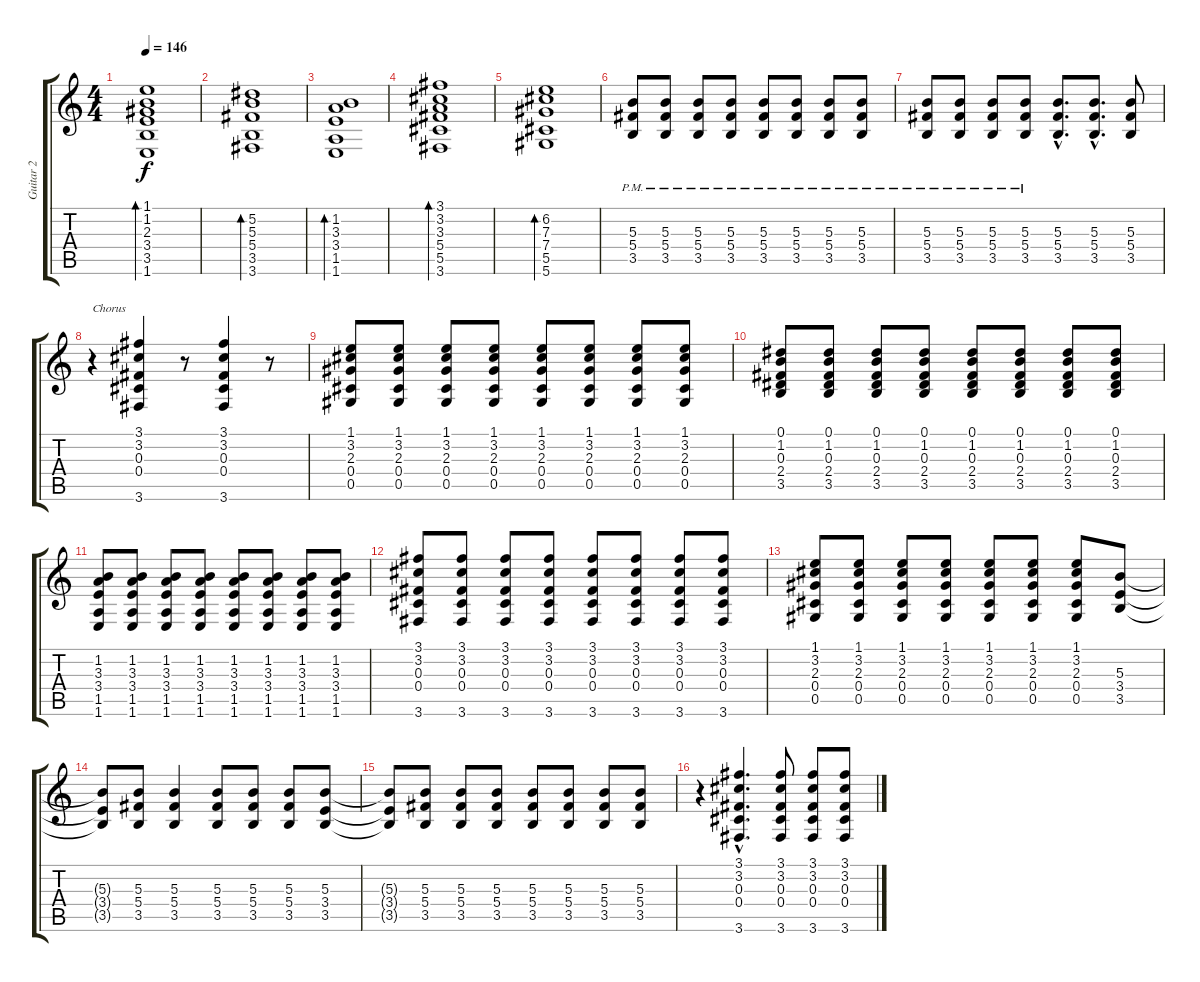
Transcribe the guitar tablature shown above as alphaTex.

\track ("Guitar 2" "Guitar 2") {instrument overdrivenguitar}
\staff {score tabs}
\tuning (Eb4 Bb3 Gb3 Db3 Ab2 Eb2) {hide}
\ts (4 4)
\tempo 146
\clef g2
\ks c
(1.1 1.2 2.3 3.4 3.5 1.6).1{bd 30 dy f} |
(5.2 5.3 5.4 3.5 3.6).1{bd 120} |
(1.2 3.3 3.4 1.5 1.6).1{bd 120} |
(3.1 3.2 3.3 5.4 5.5 3.6).1{bd 120} |
(6.2 7.3 7.4 5.5 5.6).1{bd 120} |
(5.3 5.4 3.5{pm}).8 (5.3 5.4 3.5{pm}).8 (5.3 5.4 3.5{pm}).8 (5.3 5.4 3.5{pm}).8 (5.3 5.4 3.5{pm}).8 (5.3 5.4 3.5{pm}).8 (5.3 5.4 3.5{pm}).8 (5.3 5.4 3.5{pm}).8 |
(5.3 5.4 3.5{pm}).8 (5.3 5.4 3.5{pm}).8 (5.3 5.4 3.5{pm}).8 (5.3 5.4 3.5{pm}).8 (5.3{hac} 5.4{hac} 3.5{hac}).8{d} (5.3{hac} 5.4{hac} 3.5{hac}).8{d} (5.3 5.4 3.5).8 |
r.4{txt "Chorus"} (3.1 3.2 0.3 0.4 3.6).4 r.8 (3.1 3.2 0.3 0.4 3.6).4 r.8 |
(1.1 3.2 2.3 0.4 0.5).8 (1.1 3.2 2.3 0.4 0.5).8 (1.1 3.2 2.3 0.4 0.5).8 (1.1 3.2 2.3 0.4 0.5).8 (1.1 3.2 2.3 0.4 0.5).8 (1.1 3.2 2.3 0.4 0.5).8 (1.1 3.2 2.3 0.4 0.5).8 (1.1 3.2 2.3 0.4 0.5).8 |
(0.1 1.2 0.3 2.4 3.5).8 (0.1 1.2 0.3 2.4 3.5).8 (0.1 1.2 0.3 2.4 3.5).8 (0.1 1.2 0.3 2.4 3.5).8 (0.1 1.2 0.3 2.4 3.5).8 (0.1 1.2 0.3 2.4 3.5).8 (0.1 1.2 0.3 2.4 3.5).8 (0.1 1.2 0.3 2.4 3.5).8 |
(1.2 3.3 3.4 1.5 1.6).8 (1.2 3.3 3.4 1.5 1.6).8 (1.2 3.3 3.4 1.5 1.6).8 (1.2 3.3 3.4 1.5 1.6).8 (1.2 3.3 3.4 1.5 1.6).8 (1.2 3.3 3.4 1.5 1.6).8 (1.2 3.3 3.4 1.5 1.6).8 (1.2 3.3 3.4 1.5 1.6).8 |
(3.1 3.2 0.3 0.4 3.6).8 (3.1 3.2 0.3 0.4 3.6).8 (3.1 3.2 0.3 0.4 3.6).8 (3.1 3.2 0.3 0.4 3.6).8 (3.1 3.2 0.3 0.4 3.6).8 (3.1 3.2 0.3 0.4 3.6).8 (3.1 3.2 0.3 0.4 3.6).8 (3.1 3.2 0.3 0.4 3.6).8 |
(1.1 3.2 2.3 0.4 0.5).8 (1.1 3.2 2.3 0.4 0.5).8 (1.1 3.2 2.3 0.4 0.5).8 (1.1 3.2 2.3 0.4 0.5).8 (1.1 3.2 2.3 0.4 0.5).8 (1.1 3.2 2.3 0.4 0.5).8 (1.1 3.2 2.3 0.4 0.5).8 (5.3 3.4 3.5).8 |
(5.3{t} 3.4{t} 3.5{t}).8 (5.3 5.4 3.5).8 (5.3 5.4 3.5).4 (5.3 5.4 3.5).8 (5.3 5.4 3.5).8 (5.3 5.4 3.5).8 (5.3 3.4 3.5).8 |
(5.3{t} 3.4{t} 3.5{t}).8 (5.3 5.4 3.5).8 (5.3 5.4 3.5).8 (5.3 5.4 3.5).8 (5.3 5.4 3.5).8 (5.3 5.4 3.5).8 (5.3 5.4 3.5).8 (5.3 5.4 3.5).8 |
r.4 (3.1{hac} 3.2{hac} 0.3{hac} 0.4{hac} 3.6{hac}).4{d} (3.1 3.2 0.3 0.4 3.6).8 (3.1 3.2 0.3 0.4 3.6).8 (3.1 3.2 0.3 0.4 3.6).8
